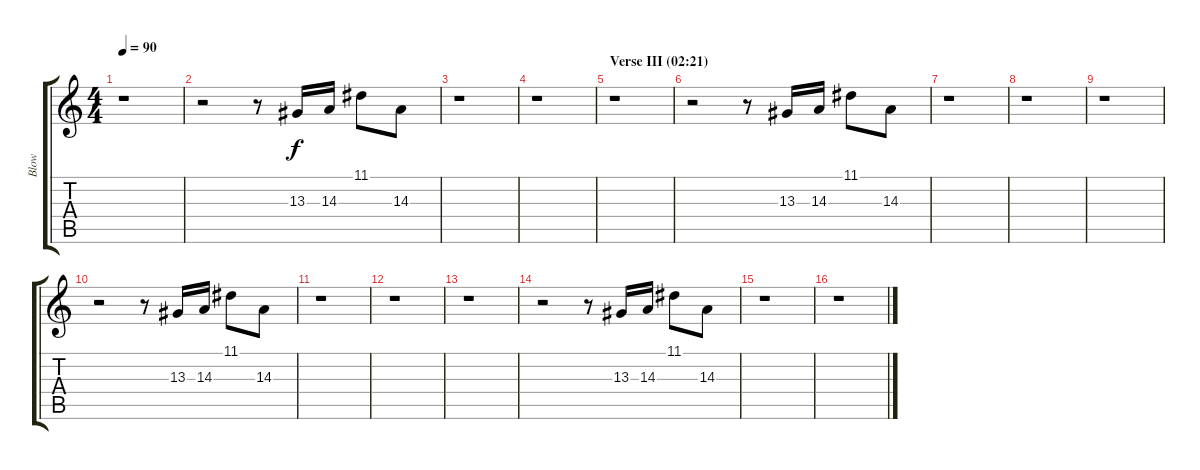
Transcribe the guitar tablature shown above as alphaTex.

\track ("Blow" "Blow") {instrument piccolo}
\staff {score tabs}
\tuning (E4 B3 G3 D3 A2 E2) {hide}
\ts (4 4)
\tempo 90
\clef g2
\ks c
r.1{dy f} |
r.2 r.8 13.3.16 14.3.16 11.1.8 14.3.8 |
r.1 |
r.1 |
\section ("" "Verse III (02:21)")
r.1 |
r.2 r.8 13.3.16 14.3.16 11.1.8 14.3.8 |
r.1 |
r.1 |
r.1 |
r.2 r.8 13.3.16 14.3.16 11.1.8 14.3.8 |
r.1 |
r.1 |
r.1 |
r.2 r.8 13.3.16 14.3.16 11.1.8 14.3.8 |
r.1 |
r.1
